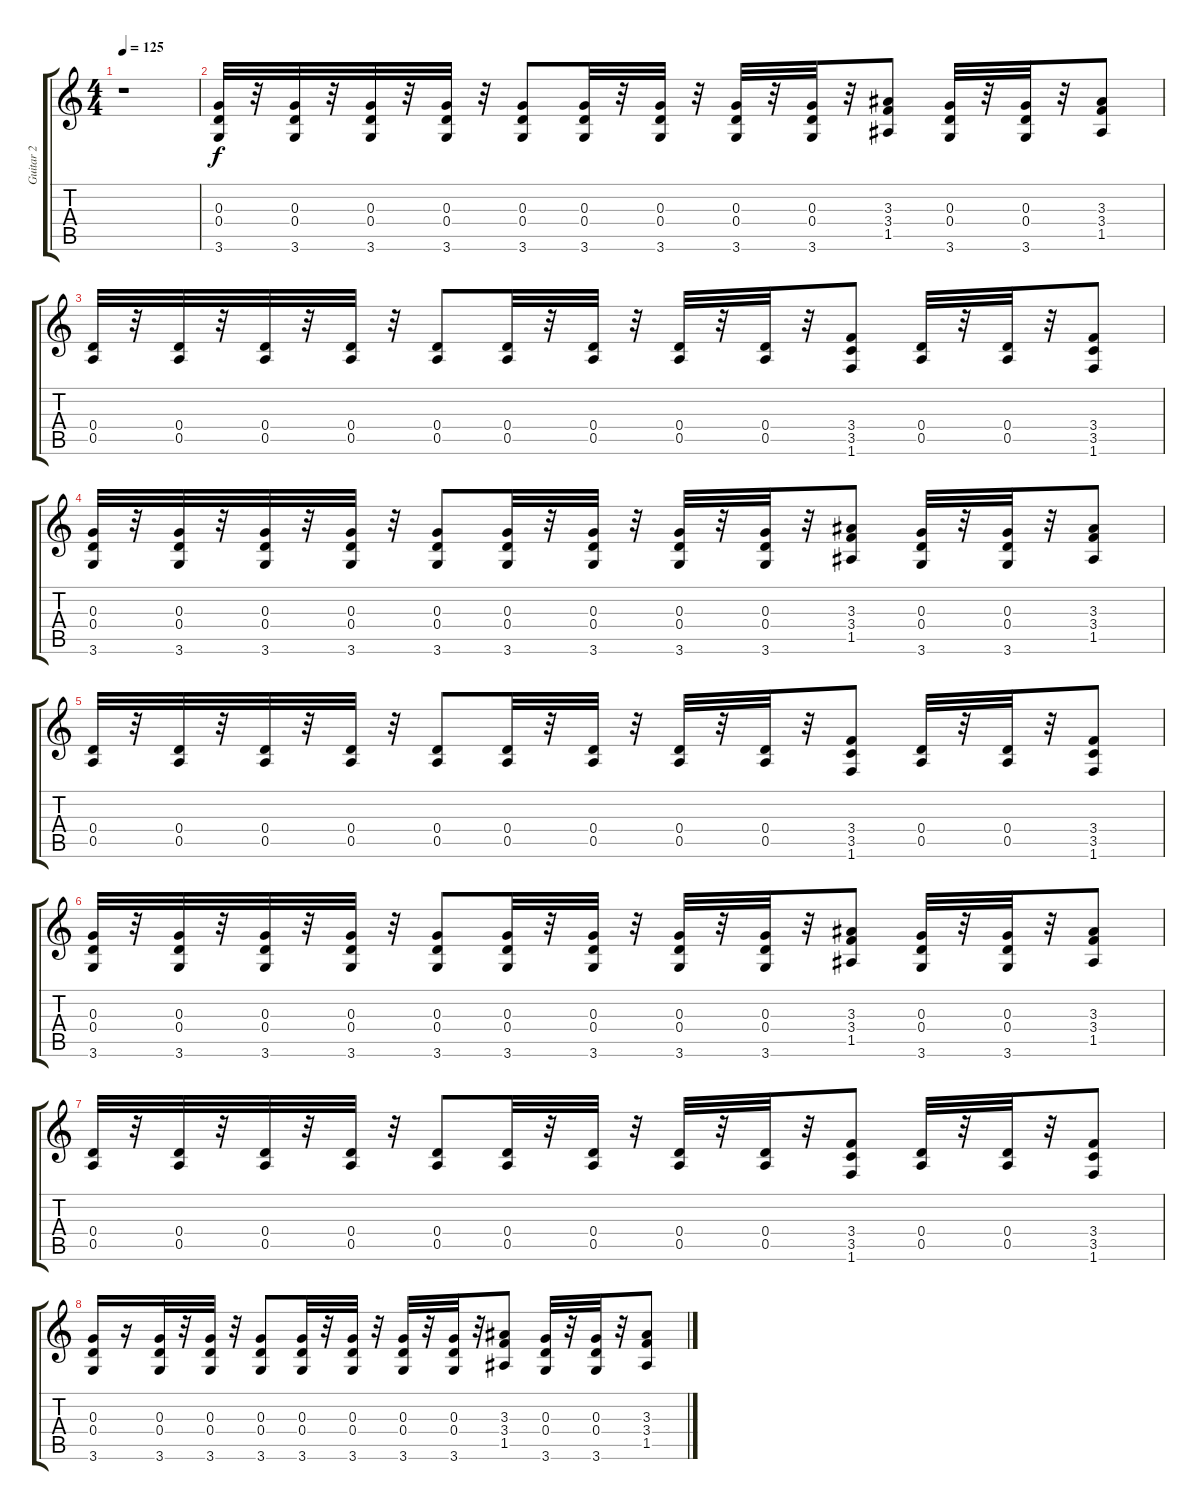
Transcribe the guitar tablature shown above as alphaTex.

\track ("Guitar 2" "Guitar 2") {instrument distortionguitar}
\staff {score tabs}
\tuning (E4 B3 G3 D3 A2 E2) {hide}
\ts (4 4)
\tempo 125
\clef g2
\ks c
r.1{dy fff} |
(0.3 0.4 3.6).32{dy f} r.32 (0.3 0.4 3.6).32 r.32 (0.3 0.4 3.6).32 r.32 (0.3 0.4 3.6).32 r.32 (0.3 0.4 3.6).8 (0.3 0.4 3.6).32 r.32 (0.3 0.4 3.6).32 r.32 (0.3 0.4 3.6).32 r.32 (0.3 0.4 3.6).32 r.32 (3.3 3.4 1.5).8 (0.3 0.4 3.6).32 r.32 (0.3 0.4 3.6).32 r.32 (3.3 3.4 1.5).8 |
(0.4 0.5).32 r.32 (0.4 0.5).32 r.32 (0.4 0.5).32 r.32 (0.4 0.5).32 r.32 (0.4 0.5).8 (0.4 0.5).32 r.32 (0.4 0.5).32 r.32 (0.4 0.5).32 r.32 (0.4 0.5).32 r.32 (3.4 3.5 1.6).8 (0.4 0.5).32 r.32 (0.4 0.5).32 r.32 (3.4 3.5 1.6).8 |
(0.3 0.4 3.6).32 r.32 (0.3 0.4 3.6).32 r.32 (0.3 0.4 3.6).32 r.32 (0.3 0.4 3.6).32 r.32 (0.3 0.4 3.6).8 (0.3 0.4 3.6).32 r.32 (0.3 0.4 3.6).32 r.32 (0.3 0.4 3.6).32 r.32 (0.3 0.4 3.6).32 r.32 (3.3 3.4 1.5).8 (0.3 0.4 3.6).32 r.32 (0.3 0.4 3.6).32 r.32 (3.3 3.4 1.5).8 |
(0.4 0.5).32 r.32 (0.4 0.5).32 r.32 (0.4 0.5).32 r.32 (0.4 0.5).32 r.32 (0.4 0.5).8 (0.4 0.5).32 r.32 (0.4 0.5).32 r.32 (0.4 0.5).32 r.32 (0.4 0.5).32 r.32 (3.4 3.5 1.6).8 (0.4 0.5).32 r.32 (0.4 0.5).32 r.32 (3.4 3.5 1.6).8 |
(0.3 0.4 3.6).32 r.32 (0.3 0.4 3.6).32 r.32 (0.3 0.4 3.6).32 r.32 (0.3 0.4 3.6).32 r.32 (0.3 0.4 3.6).8 (0.3 0.4 3.6).32 r.32 (0.3 0.4 3.6).32 r.32 (0.3 0.4 3.6).32 r.32 (0.3 0.4 3.6).32 r.32 (3.3 3.4 1.5).8 (0.3 0.4 3.6).32 r.32 (0.3 0.4 3.6).32 r.32 (3.3 3.4 1.5).8 |
(0.4 0.5).32 r.32 (0.4 0.5).32 r.32 (0.4 0.5).32 r.32 (0.4 0.5).32 r.32 (0.4 0.5).8 (0.4 0.5).32 r.32 (0.4 0.5).32 r.32 (0.4 0.5).32 r.32 (0.4 0.5).32 r.32 (3.4 3.5 1.6).8 (0.4 0.5).32 r.32 (0.4 0.5).32 r.32 (3.4 3.5 1.6).8 |
(0.3 0.4 3.6).16 r.16 (0.3 0.4 3.6).32 r.32 (0.3 0.4 3.6).32 r.32 (0.3 0.4 3.6).8 (0.3 0.4 3.6).32 r.32 (0.3 0.4 3.6).32 r.32 (0.3 0.4 3.6).32 r.32 (0.3 0.4 3.6).32 r.32 (3.3 3.4 1.5).8 (0.3 0.4 3.6).32 r.32 (0.3 0.4 3.6).32 r.32 (3.3 3.4 1.5).8
